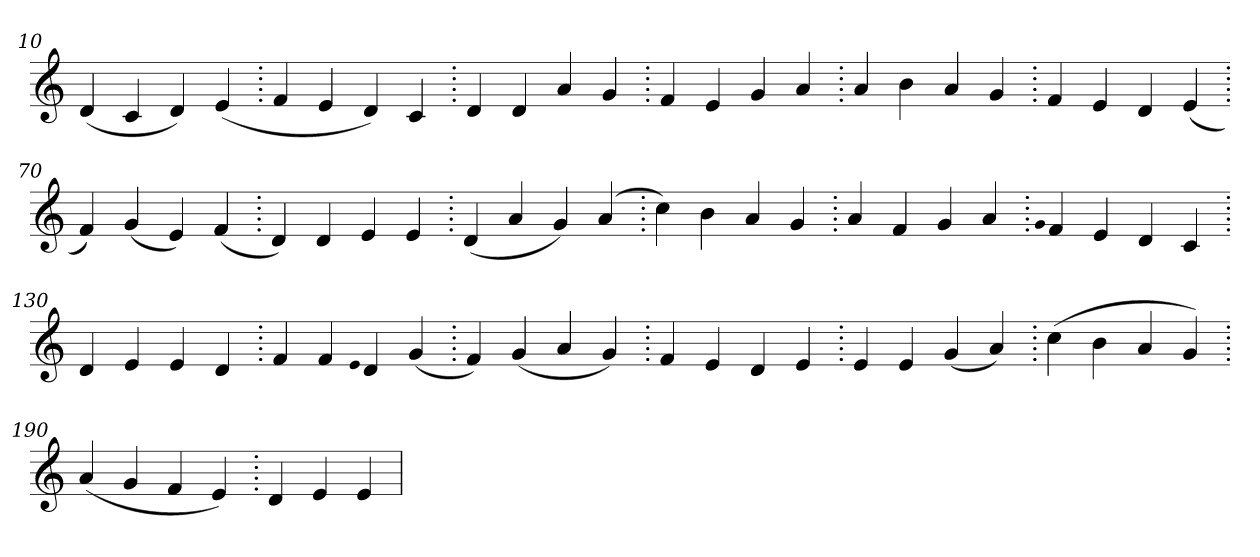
**kern
*part1
*staff1
*clefG2
=10.
(>4d
4c
4d)
(>4e
=20.
4f
4e
4d)
4c
=30.
4d
4d
4a
4g
=40.
4f
4e
4g
4a
=50.
4a
4b
4a
4g
=60.
4f
4e
4d
(>4e
=70.
4f)
(>4g
4e)
(>4f
=80.
4d)
4d
4e
4e
=90.
(>4d
4a
4g)
(>4a
=100.
4cc)
4b
4a
4g
=110.
4a
4f
4g
4a
=120.
qqg
4f
4e
4d
4c
=130.
4d
4e
4e
4d
=140.
4f
4f
qqe
4d
(>4g
=150.
4f)
(>4g
4a
4g)
=160.
4f
4e
4d
4e
=170.
4e
4e
(>4g
4a)
=180.
(>4cc
4b
4a
4g)
=190.
(>4a
4g
4f
4e)
=200.
4d
4e
4e
=
*-
